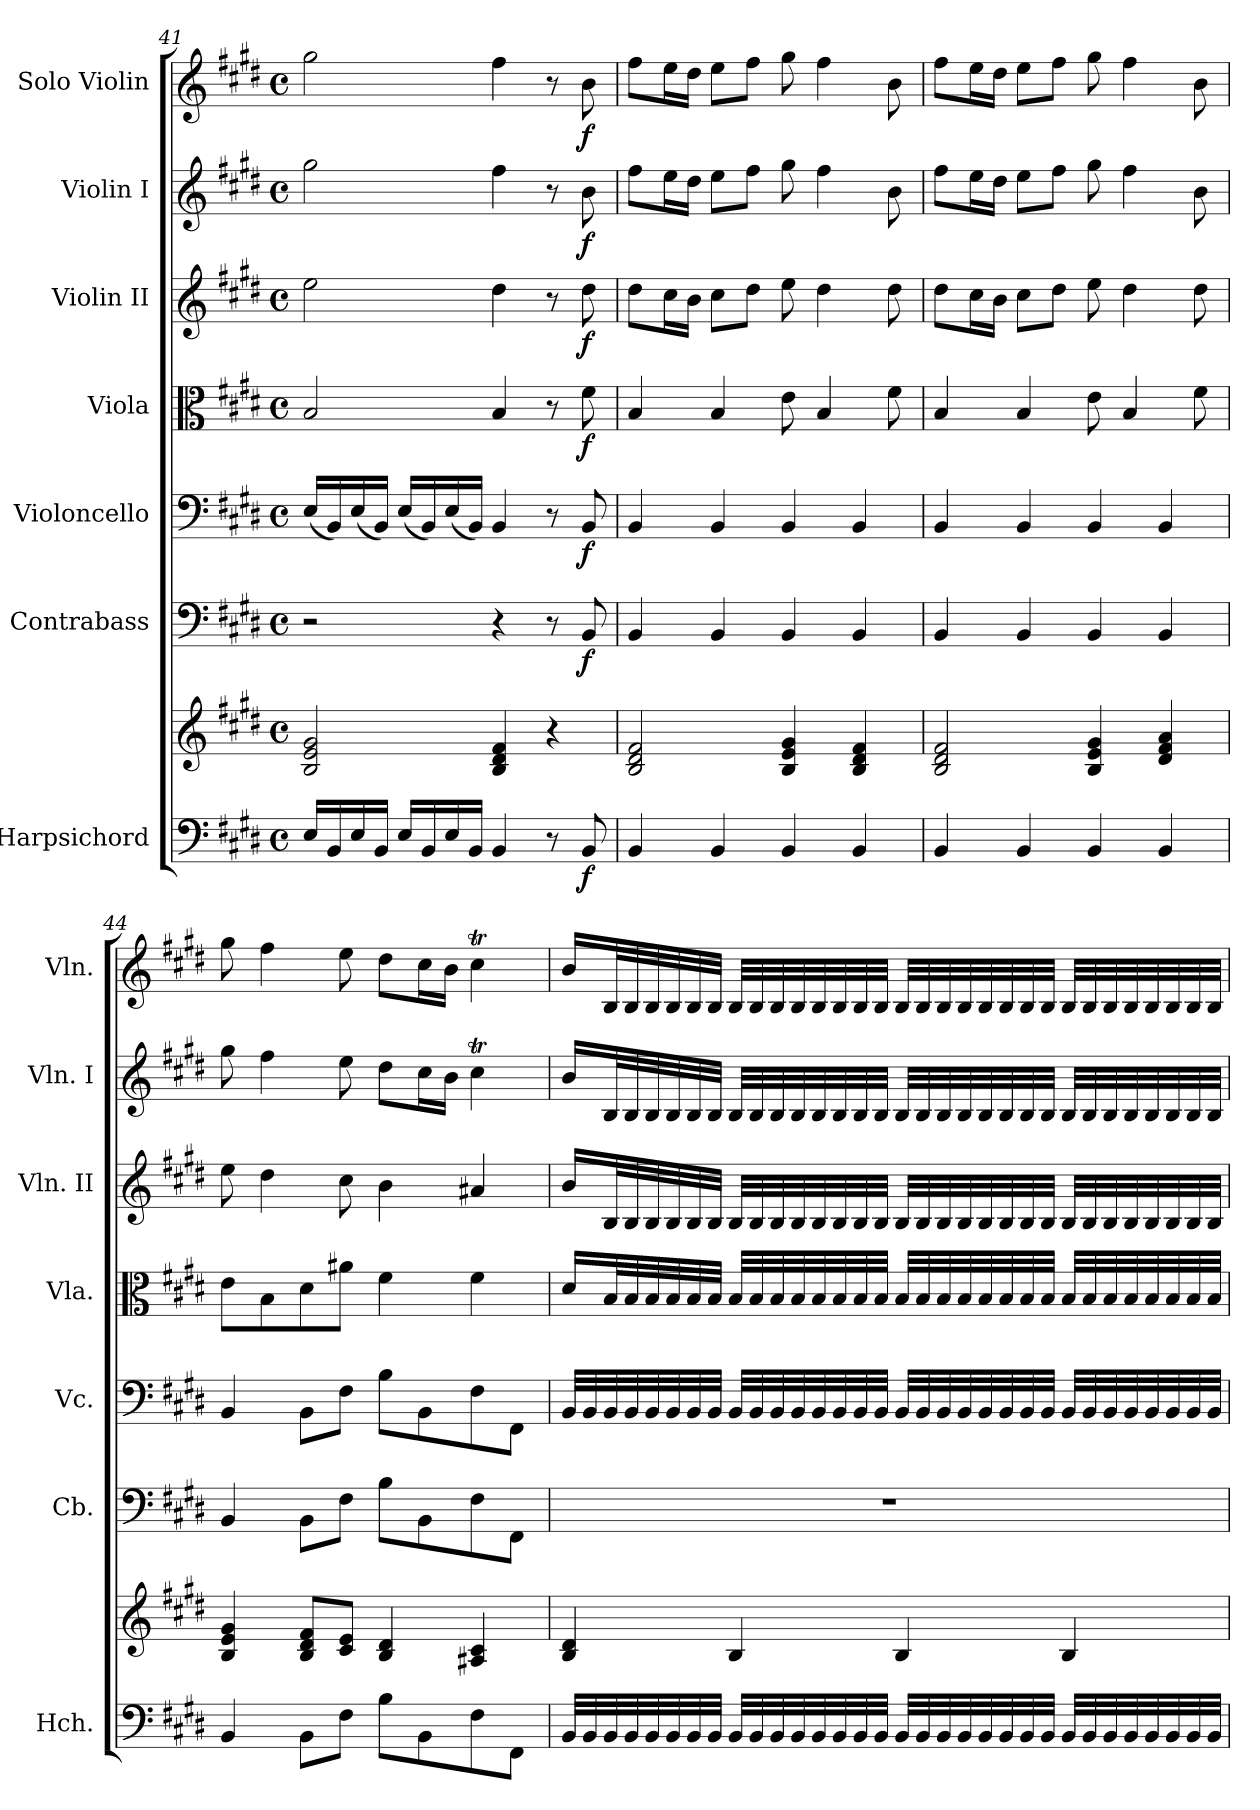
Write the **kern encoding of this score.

**kern	**kern	**dynam	**kern	**dynam	**kern	**dynam	**kern	**dynam	**kern	**dynam	**kern	**dynam	**kern	**dynam
*part7	*part7	*part7	*part6	*part6	*part5	*part5	*part4	*part4	*part3	*part3	*part2	*part2	*part1	*part1
*staff8	*staff7	*staff7/8	*staff6	*staff6	*staff5	*staff5	*staff4	*staff4	*staff3	*staff3	*staff2	*staff2	*staff1	*staff1
*I"Harpsichord	*	*	*I"Contrabass	*	*I"Violoncello	*	*I"Viola	*	*I"Violin II	*	*I"Violin I	*	*I"Solo Violin	*
*I'Hch.	*	*	*I'Cb.	*	*I'Vc.	*	*I'Vla.	*	*I'Vln. II	*	*I'Vln. I	*	*I'Vln.	*
!!LO:PB:g=z
*clefF4	*clefG2	*	*clefF4	*	*clefF4	*	*clefC3	*	*clefG2	*	*clefG2	*	*clefG2	*
*	*	*	*ITrd7c12	*	*	*	*	*	*	*	*	*	*	*
*k[f#c#g#d#]	*k[f#c#g#d#]	*	*k[f#c#g#d#]	*	*k[f#c#g#d#]	*	*k[f#c#g#d#]	*	*k[f#c#g#d#]	*	*k[f#c#g#d#]	*	*k[f#c#g#d#]	*
*M4/4	*M4/4	*	*M4/4	*	*M4/4	*	*M4/4	*	*M4/4	*	*M4/4	*	*M4/4	*
*met(c)	*met(c)	*	*met(c)	*	*met(c)	*	*met(c)	*	*met(c)	*	*met(c)	*	*met(c)	*
=41	=41	=41	=41	=41	=41	=41	=41	=41	=41	=41	=41	=41	=41	=41
16E/LL	2B/ 2e/ 2g#/	.	2r	.	(<16E/LL	.	2B/	.	2ee\	.	2gg#\	.	2gg#\	.
16BB/	.	.	.	.	16BB/)	.	.	.	.	.	.	.	.	.
16E/	.	.	.	.	(<16E/	.	.	.	.	.	.	.	.	.
16BB/JJ	.	.	.	.	16BB/JJ)	.	.	.	.	.	.	.	.	.
16E/LL	.	.	.	.	(<16E/LL	.	.	.	.	.	.	.	.	.
16BB/	.	.	.	.	16BB/)	.	.	.	.	.	.	.	.	.
16E/	.	.	.	.	(<16E/	.	.	.	.	.	.	.	.	.
16BB/JJ	.	.	.	.	16BB/JJ)	.	.	.	.	.	.	.	.	.
4BB/	4B/ 4d#/ 4f#/	.	4r	.	4BB/	.	4B/	.	4dd#\	.	4ff#\	.	4ff#\	.
8r	4r	.	8r	.	8r	.	8r	.	8r	.	8r	.	8r	.
!	!	!LO:DY:b=2	!	!LO:DY:b	!	!LO:DY:b	!	!LO:DY:b	!	!LO:DY:b	!	!LO:DY:b	!	!LO:DY:b
8BB/	.	f	8BBB/	f	8BB/	f	8f#\	f	8dd#\	f	8b\	f	8b\	f
=42	=42	=42	=42	=42	=42	=42	=42	=42	=42	=42	=42	=42	=42	=42
4BB/	2B/ 2d#/ 2f#/	.	4BBB/	.	4BB/	.	4B/	.	8dd#\L	.	8ff#\L	.	8ff#\L	.
.	.	.	.	.	.	.	.	.	16cc#\L	.	16ee\L	.	16ee\L	.
.	.	.	.	.	.	.	.	.	16b\JJ	.	16dd#\JJ	.	16dd#\JJ	.
4BB/	.	.	4BBB/	.	4BB/	.	4B/	.	8cc#\L	.	8ee\L	.	8ee\L	.
.	.	.	.	.	.	.	.	.	8dd#\J	.	8ff#\J	.	8ff#\J	.
4BB/	4B/ 4e/ 4g#/	.	4BBB/	.	4BB/	.	8e\	.	8ee\	.	8gg#\	.	8gg#\	.
.	.	.	.	.	.	.	4B/	.	4dd#\	.	4ff#\	.	4ff#\	.
4BB/	4B/ 4d#/ 4f#/	.	4BBB/	.	4BB/	.	.	.	.	.	.	.	.	.
.	.	.	.	.	.	.	8f#\	.	8dd#\	.	8b\	.	8b\	.
=43	=43	=43	=43	=43	=43	=43	=43	=43	=43	=43	=43	=43	=43	=43
4BB/	2B/ 2d#/ 2f#/	.	4BBB/	.	4BB/	.	4B/	.	8dd#\L	.	8ff#\L	.	8ff#\L	.
.	.	.	.	.	.	.	.	.	16cc#\L	.	16ee\L	.	16ee\L	.
.	.	.	.	.	.	.	.	.	16b\JJ	.	16dd#\JJ	.	16dd#\JJ	.
4BB/	.	.	4BBB/	.	4BB/	.	4B/	.	8cc#\L	.	8ee\L	.	8ee\L	.
.	.	.	.	.	.	.	.	.	8dd#\J	.	8ff#\J	.	8ff#\J	.
4BB/	4B/ 4e/ 4g#/	.	4BBB/	.	4BB/	.	8e\	.	8ee\	.	8gg#\	.	8gg#\	.
.	.	.	.	.	.	.	4B/	.	4dd#\	.	4ff#\	.	4ff#\	.
4BB/	4d#/ 4f#/ 4a/	.	4BBB/	.	4BB/	.	.	.	.	.	.	.	.	.
.	.	.	.	.	.	.	8f#\	.	8dd#\	.	8b\	.	8b\	.
=44	=44	=44	=44	=44	=44	=44	=44	=44	=44	=44	=44	=44	=44	=44
4BB/	4B/ 4e/ 4g#/	.	4BBB/	.	4BB/	.	8e\L	.	8ee\	.	8gg#\	.	8gg#\	.
.	.	.	.	.	.	.	8B\	.	4dd#\	.	4ff#\	.	4ff#\	.
8BB\L	8B/ 8d#/ 8f#/L	.	8BBB\L	.	8BB\L	.	8d#\	.	.	.	.	.	.	.
8F#\J	8c#/ 8e/J	.	8FF#\J	.	8F#\J	.	8a#X\J	.	8cc#\	.	8ee\	.	8ee\	.
8B\L	4B/ 4d#/	.	8BB\L	.	8B\L	.	4f#\	.	4b\	.	8dd#\L	.	8dd#\L	.
8BB\	.	.	8BBB\	.	8BB\	.	.	.	.	.	16cc#\L	.	16cc#\L	.
.	.	.	.	.	.	.	.	.	.	.	16b\JJ	.	16b\JJ	.
8F#\	4A#X/ 4c#/	.	8FF#\	.	8F#\	.	4f#\	.	4a#X/	.	4cc#T\	.	4cc#T\	.
8FF#\J	.	.	8FFF#\J	.	8FF#\J	.	.	.	.	.	.	.	.	.
!!LO:PB:g=z
=45	=45	=45	=45	=45	=45	=45	=45	=45	=45	=45	=45	=45	=45	=45
32BB/LLL	4B/ 4d#/	.	1r	.	32BB/LLL	.	16d#/LL	.	16b/LL	.	16b/LL	.	16b/LL	.
32BB/	.	.	.	.	32BB/	.	.	.	.	.	.	.	.	.
32BB/	.	.	.	.	32BB/	.	32B/L	.	32B/L	.	32B/L	.	32B/L	.
32BB/	.	.	.	.	32BB/	.	32B/	.	32B/	.	32B/	.	32B/	.
32BB/	.	.	.	.	32BB/	.	32B/	.	32B/	.	32B/	.	32B/	.
32BB/	.	.	.	.	32BB/	.	32B/	.	32B/	.	32B/	.	32B/	.
32BB/	.	.	.	.	32BB/	.	32B/	.	32B/	.	32B/	.	32B/	.
32BB/JJJ	.	.	.	.	32BB/JJJ	.	32B/JJJ	.	32B/JJJ	.	32B/JJJ	.	32B/JJJ	.
32BB/LLL	4B/	.	.	.	32BB/LLL	.	32B/LLL	.	32B/LLL	.	32B/LLL	.	32B/LLL	.
32BB/	.	.	.	.	32BB/	.	32B/	.	32B/	.	32B/	.	32B/	.
32BB/	.	.	.	.	32BB/	.	32B/	.	32B/	.	32B/	.	32B/	.
32BB/	.	.	.	.	32BB/	.	32B/	.	32B/	.	32B/	.	32B/	.
32BB/	.	.	.	.	32BB/	.	32B/	.	32B/	.	32B/	.	32B/	.
32BB/	.	.	.	.	32BB/	.	32B/	.	32B/	.	32B/	.	32B/	.
32BB/	.	.	.	.	32BB/	.	32B/	.	32B/	.	32B/	.	32B/	.
32BB/JJJ	.	.	.	.	32BB/JJJ	.	32B/JJJ	.	32B/JJJ	.	32B/JJJ	.	32B/JJJ	.
32BB/LLL	4B/	.	.	.	32BB/LLL	.	32B/LLL	.	32B/LLL	.	32B/LLL	.	32B/LLL	.
32BB/	.	.	.	.	32BB/	.	32B/	.	32B/	.	32B/	.	32B/	.
32BB/	.	.	.	.	32BB/	.	32B/	.	32B/	.	32B/	.	32B/	.
32BB/	.	.	.	.	32BB/	.	32B/	.	32B/	.	32B/	.	32B/	.
32BB/	.	.	.	.	32BB/	.	32B/	.	32B/	.	32B/	.	32B/	.
32BB/	.	.	.	.	32BB/	.	32B/	.	32B/	.	32B/	.	32B/	.
32BB/	.	.	.	.	32BB/	.	32B/	.	32B/	.	32B/	.	32B/	.
32BB/JJJ	.	.	.	.	32BB/JJJ	.	32B/JJJ	.	32B/JJJ	.	32B/JJJ	.	32B/JJJ	.
32BB/LLL	4B/	.	.	.	32BB/LLL	.	32B/LLL	.	32B/LLL	.	32B/LLL	.	32B/LLL	.
32BB/	.	.	.	.	32BB/	.	32B/	.	32B/	.	32B/	.	32B/	.
32BB/	.	.	.	.	32BB/	.	32B/	.	32B/	.	32B/	.	32B/	.
32BB/	.	.	.	.	32BB/	.	32B/	.	32B/	.	32B/	.	32B/	.
32BB/	.	.	.	.	32BB/	.	32B/	.	32B/	.	32B/	.	32B/	.
32BB/	.	.	.	.	32BB/	.	32B/	.	32B/	.	32B/	.	32B/	.
32BB/	.	.	.	.	32BB/	.	32B/	.	32B/	.	32B/	.	32B/	.
32BB/JJJ	.	.	.	.	32BB/JJJ	.	32B/JJJ	.	32B/JJJ	.	32B/JJJ	.	32B/JJJ	.
=	=	=	=	=	=	=	=	=	=	=	=	=	=	=
*-	*-	*-	*-	*-	*-	*-	*-	*-	*-	*-	*-	*-	*-	*-
